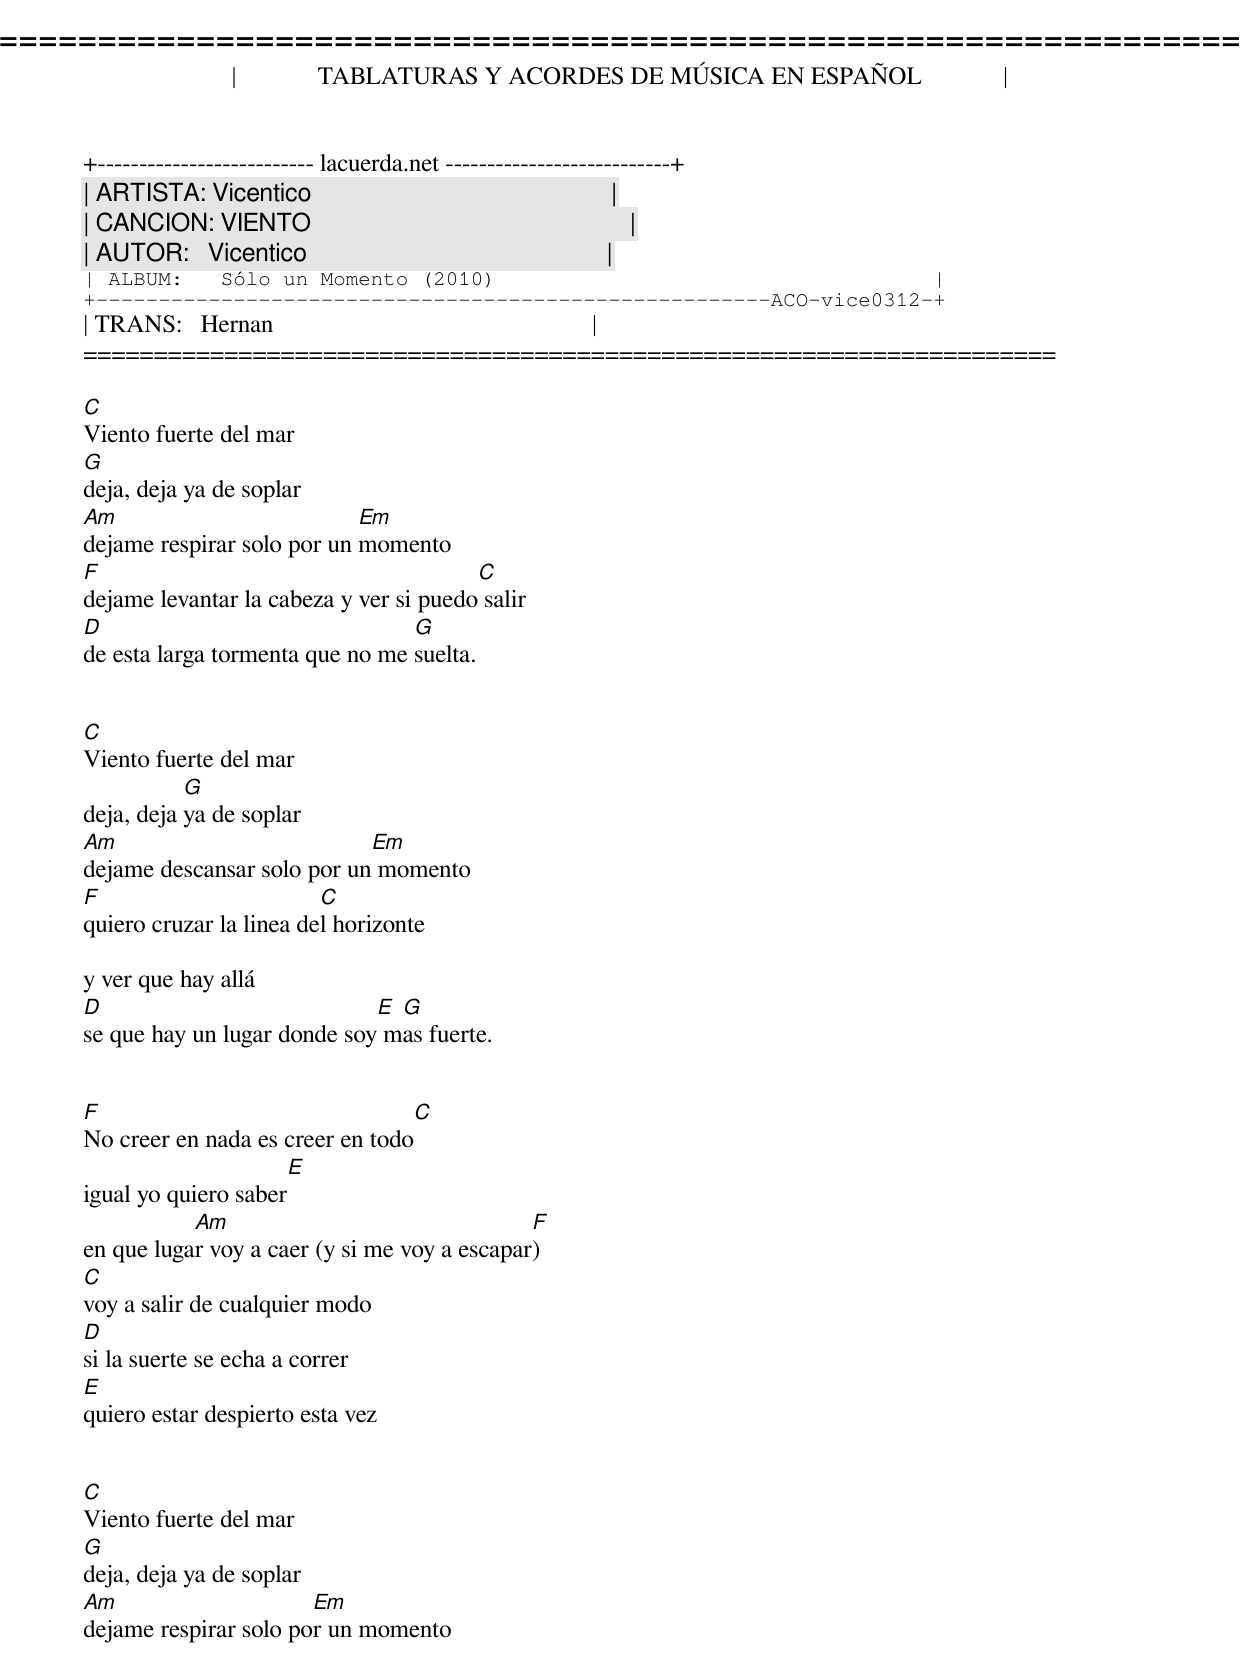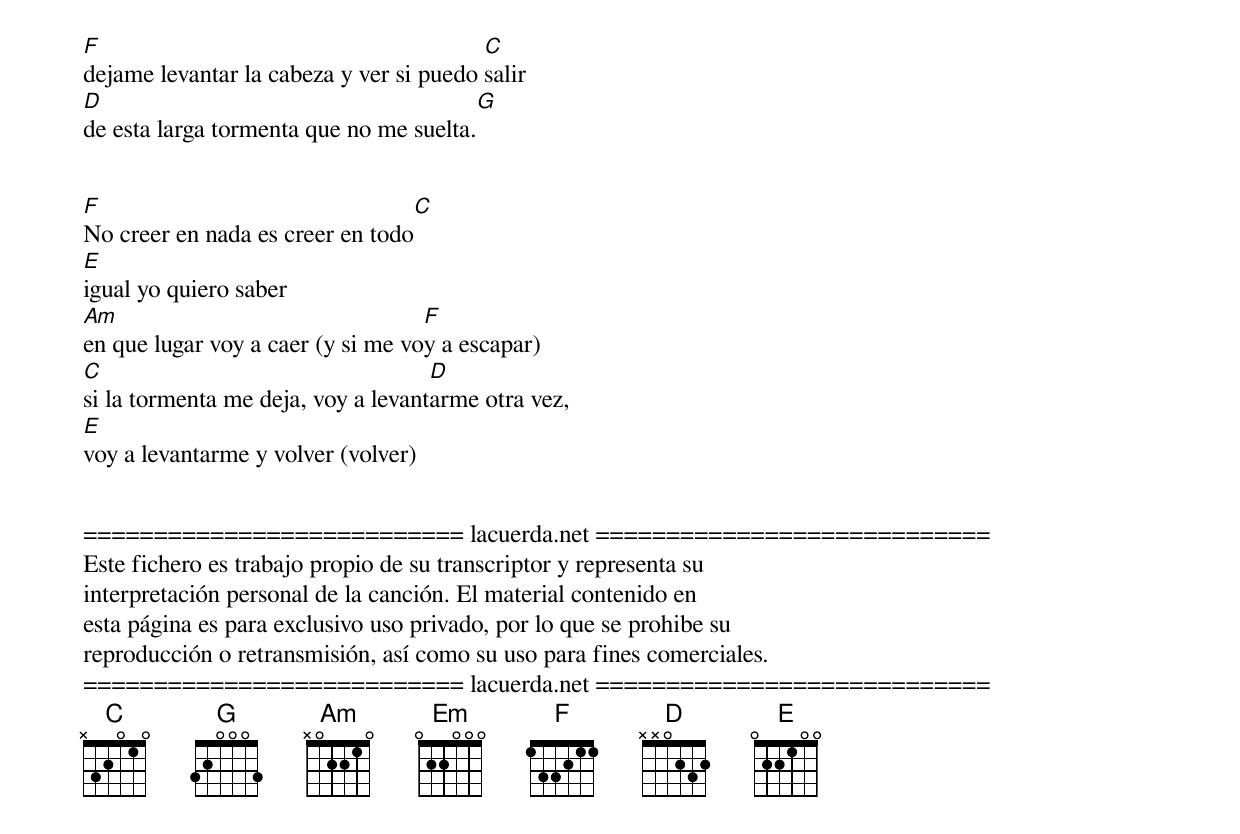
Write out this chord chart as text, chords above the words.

=====================================================================
|             TABLATURAS Y ACORDES DE MÚSICA EN ESPAÑOL             |
+-------------------------- lacuerda.net ---------------------------+
| ARTISTA: Vicentico                                                |
| CANCION: VIENTO                                                   |
| AUTOR:   Vicentico                                                |
| ALBUM:   Sólo un Momento (2010)                                   |
+------------------------------------------------------ACO-vice0312-+
| TRANS:   Hernan                                                   |
=====================================================================

C
Viento fuerte del mar
G
deja, deja ya de soplar
Am                          Em
dejame respirar solo por un momento
F                                       C
dejame levantar la cabeza y ver si puedo salir
D                                G
de esta larga tormenta que no me suelta.


C
Viento fuerte del mar
           G
deja, deja ya de soplar
Am                          Em
dejame descansar solo por un momento
F                        C
quiero cruzar la linea del horizonte

y ver que hay allá
D                            E G
se que hay un lugar donde soy mas fuerte.


F                                              C
No creer en nada es creer en todo
                        E
igual yo quiero saber
           Am                                 F
en que lugar voy a caer (y si me voy a escapar)
C
voy a salir de cualquier modo
D
si la suerte se echa a correr
E
quiero estar despierto esta vez


C
Viento fuerte del mar
G
deja, deja ya de soplar
Am                     Em
dejame respirar solo por un momento
F                                        C
dejame levantar la cabeza y ver si puedo salir
D                                        G
de esta larga tormenta que no me suelta.


F                                           C
No creer en nada es creer en todo
E
igual yo quiero saber
Am                                 F
en que lugar voy a caer (y si me voy a escapar)
C                                   D
si la tormenta me deja, voy a levantarme otra vez,
E
voy a levantarme y volver (volver)


=========================== lacuerda.net ============================
Este fichero es trabajo propio de su transcriptor y representa su
interpretación personal de la canción. El material contenido en
esta página es para exclusivo uso privado, por lo que se prohibe su
reproducción o retransmisión, así como su uso para fines comerciales.
=========================== lacuerda.net ============================
